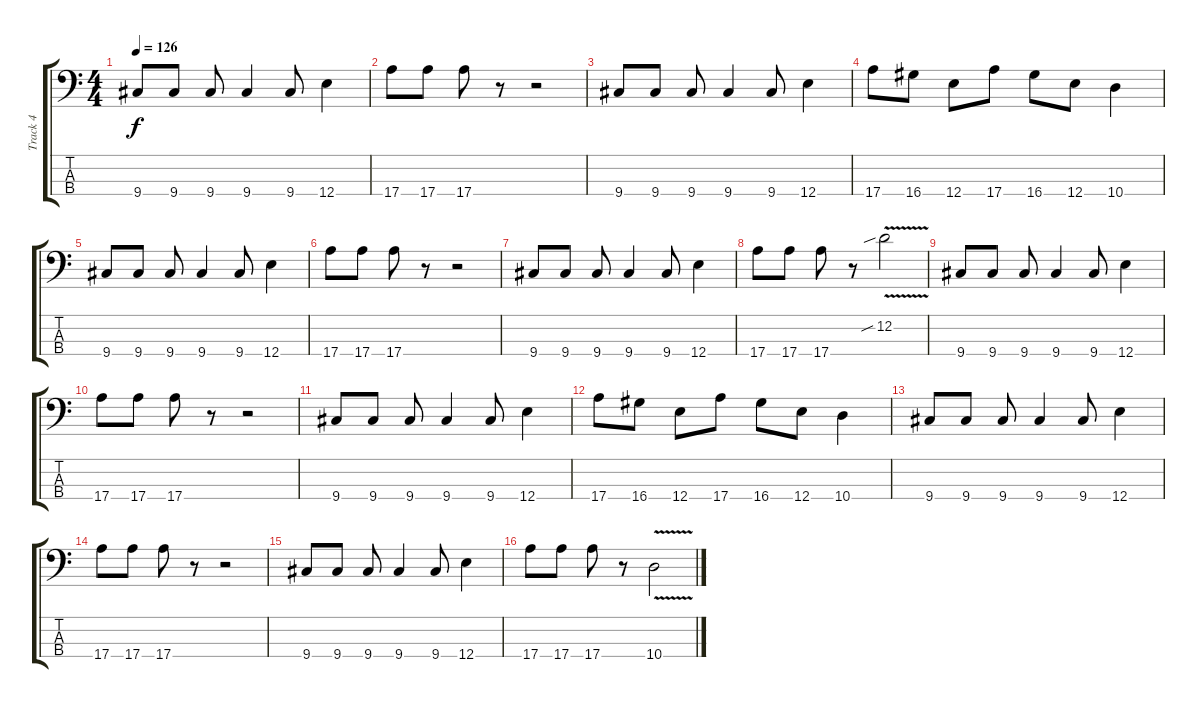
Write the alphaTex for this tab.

\track ("Track 4" "Track 4") {instrument electricbassfinger}
\staff {score tabs}
\tuning (G2 D2 A1 E1) {hide}
\ts (4 4)
\tempo 126
\clef f4
\ks c
9.4.8{dy f} 9.4.8 9.4.8 9.4.4 9.4.8 12.4.4 |
17.4.8 17.4.8 17.4.8 r.8 r.2 |
9.4.8 9.4.8 9.4.8 9.4.4 9.4.8 12.4.4 |
17.4.8 16.4.8 12.4.8 17.4.8 16.4.8 12.4.8 10.4.4 |
9.4.8 9.4.8 9.4.8 9.4.4 9.4.8 12.4.4 |
17.4.8 17.4.8 17.4.8 r.8 r.2 |
9.4.8 9.4.8 9.4.8 9.4.4 9.4.8 12.4.4 |
17.4.8 17.4.8 17.4.8 r.8 12.2{v sib}.2 |
9.4.8 9.4.8 9.4.8 9.4.4 9.4.8 12.4.4 |
17.4.8 17.4.8 17.4.8 r.8 r.2 |
9.4.8 9.4.8 9.4.8 9.4.4 9.4.8 12.4.4 |
17.4.8 16.4.8 12.4.8 17.4.8 16.4.8 12.4.8 10.4.4 |
9.4.8 9.4.8 9.4.8 9.4.4 9.4.8 12.4.4 |
17.4.8 17.4.8 17.4.8 r.8 r.2 |
9.4.8 9.4.8 9.4.8 9.4.4 9.4.8 12.4.4 |
17.4.8 17.4.8 17.4.8 r.8 10.4{v}.2
